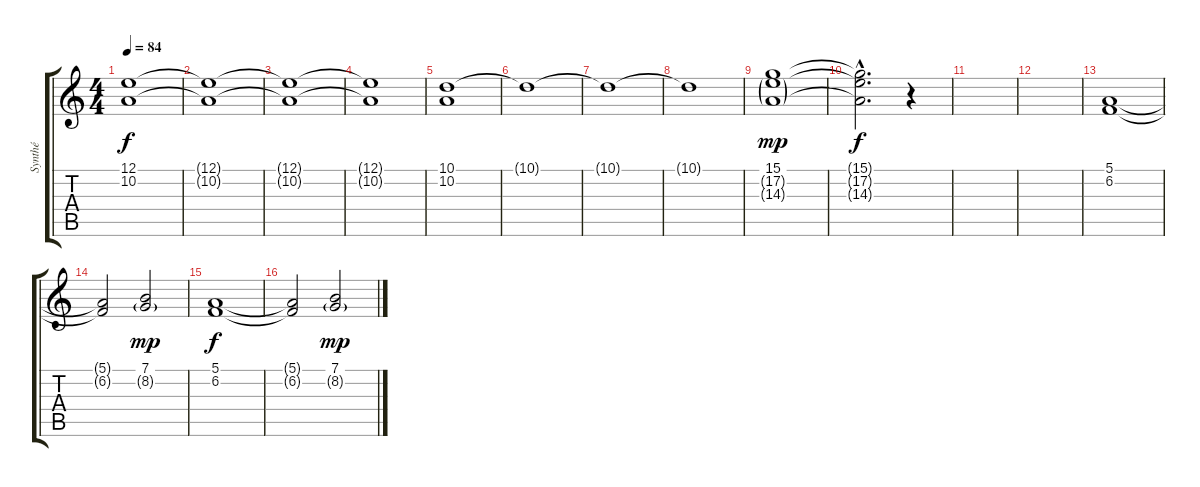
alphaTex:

\track ("Synthé" "Synthé") {instrument lead2sawtooth}
\staff {score tabs}
\tuning (E4 B3 G3 D3 A2 E2) {hide}
\ts (4 4)
\tempo 84
\clef g2
\ks c
(12.1 10.2).1{dy f volume 4 instrument stringensemble1} |
(12.1{t} 10.2{t}).1 |
(12.1{t} 10.2{t}).1 |
(12.1{t} 10.2{t}).1 |
(10.1 10.2).1 |
10.1{t}.1 |
10.1{t}.1 |
10.1{t}.1 |
(15.1 17.2{g} 14.3{g}).1{dy mp} |
(15.1{hac t} 17.2{hac t} 14.3{hac t}).2{d dy f} r.4 |
|
|
(5.1 6.2).1{volume 8 instrument lead2sawtooth} |
(5.1{t} 6.2{t}).2 (7.1 8.2{g}).2{dy mp} |
(5.1 6.2).1{dy f} |
(5.1{t} 6.2{t}).2 (7.1 8.2{g}).2{dy mp}
